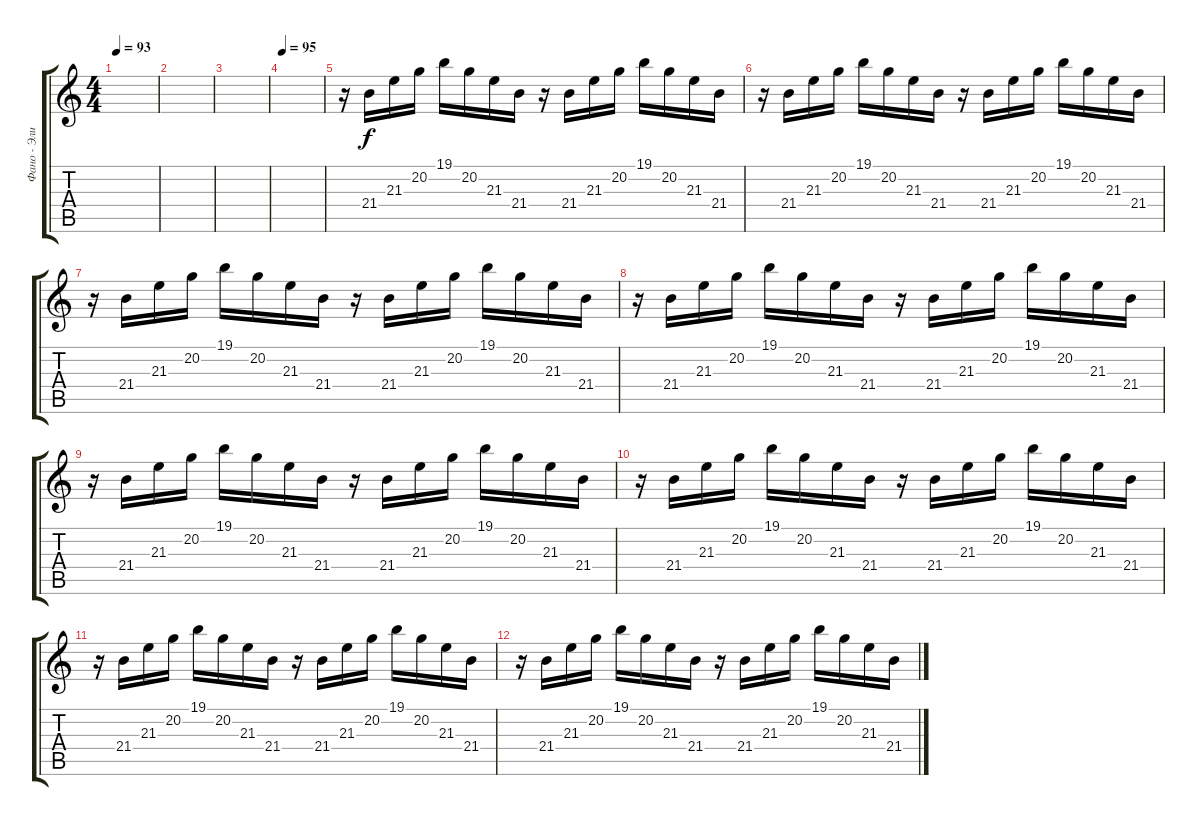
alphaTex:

\track ("Фано - Элисон Моссхарт" "Фано - Эли") {instrument electricpiano1}
\staff {score tabs}
\tuning (E4 B3 G3 D3 A2 E2) {hide}
\ts (4 4)
\tempo 93
\clef g2
\ks c
|
|
|
\tempo 95
|
r.16 21.4.16 21.3.16 20.2.16 19.1.16 20.2.16 21.3.16 21.4.16 r.16 21.4.16 21.3.16 20.2.16 19.1.16 20.2.16 21.3.16 21.4.16 |
r.16 21.4.16 21.3.16 20.2.16 19.1.16 20.2.16 21.3.16 21.4.16 r.16 21.4.16 21.3.16 20.2.16 19.1.16 20.2.16 21.3.16 21.4.16 |
r.16 21.4.16 21.3.16 20.2.16 19.1.16 20.2.16 21.3.16 21.4.16 r.16 21.4.16 21.3.16 20.2.16 19.1.16 20.2.16 21.3.16 21.4.16 |
r.16 21.4.16 21.3.16 20.2.16 19.1.16 20.2.16 21.3.16 21.4.16 r.16 21.4.16 21.3.16 20.2.16 19.1.16 20.2.16 21.3.16 21.4.16 |
r.16 21.4.16 21.3.16 20.2.16 19.1.16 20.2.16 21.3.16 21.4.16 r.16 21.4.16 21.3.16 20.2.16 19.1.16 20.2.16 21.3.16 21.4.16 |
r.16 21.4.16 21.3.16 20.2.16 19.1.16 20.2.16 21.3.16 21.4.16 r.16 21.4.16 21.3.16 20.2.16 19.1.16 20.2.16 21.3.16 21.4.16 |
r.16 21.4.16 21.3.16 20.2.16 19.1.16 20.2.16 21.3.16 21.4.16 r.16 21.4.16 21.3.16 20.2.16 19.1.16 20.2.16 21.3.16 21.4.16 |
r.16 21.4.16 21.3.16 20.2.16 19.1.16 20.2.16 21.3.16 21.4.16 r.16 21.4.16 21.3.16 20.2.16 19.1.16 20.2.16 21.3.16 21.4.16
